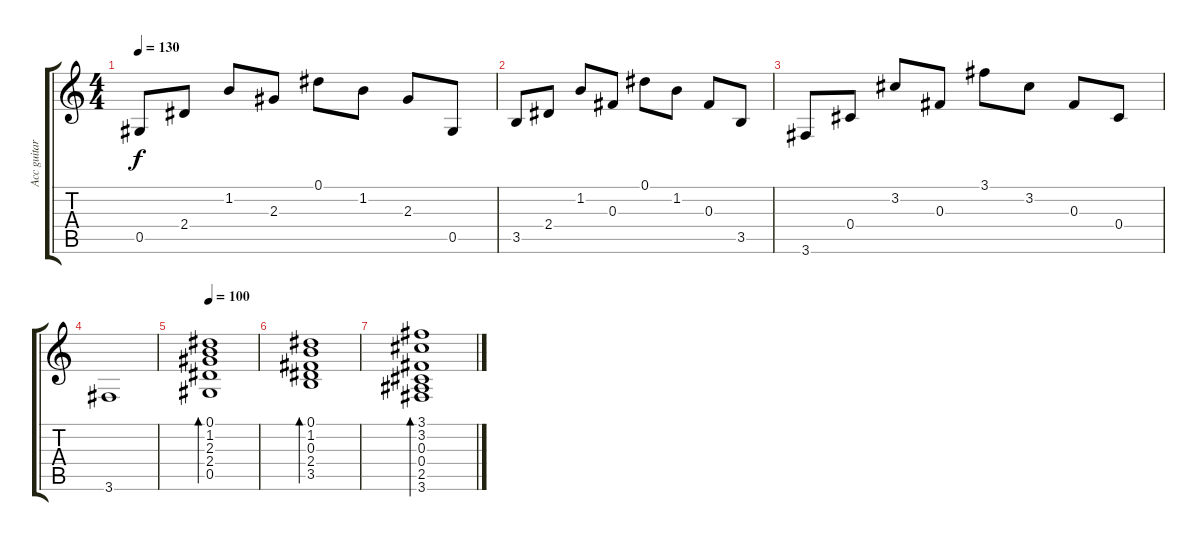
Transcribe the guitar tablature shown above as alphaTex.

\track ("Acc guitar" "Acc guitar") {instrument acousticguitarsteel}
\staff {score tabs}
\tuning (Eb4 Bb3 Gb3 Db3 Ab2 Eb2) {hide}
\ts (4 4)
\tempo 130
\clef g2
\ks c
0.5.8{dy f} 2.4.8 1.2.8 2.3.8 0.1.8 1.2.8 2.3.8 0.5.8 |
3.5.8 2.4.8 1.2.8 0.3.8 0.1.8 1.2.8 0.3.8 3.5.8 |
3.6.8 0.4.8 3.2.8 0.3.8 3.1.8 3.2.8 0.3.8 0.4.8 |
3.6.1 |
\tempo 100
(0.1 1.2 2.3 2.4 0.5).1{bd 240} |
(0.1 1.2 0.3 2.4 3.5).1{bd 240} |
(3.1 3.2 0.3 0.4 2.5 3.6).1{bd 480}
